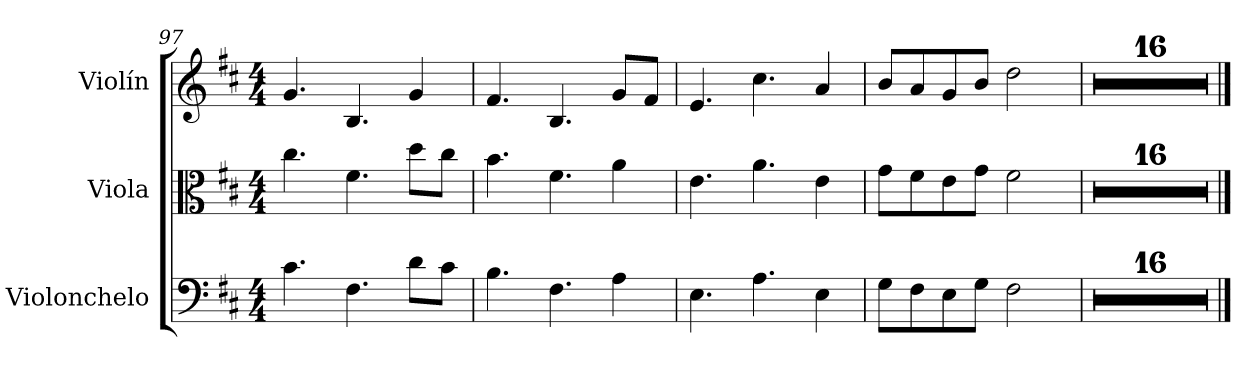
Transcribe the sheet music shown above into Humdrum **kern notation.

**kern	**kern	**kern
*part3	*part2	*part1
*staff3	*staff2	*staff1
*I"Violonchelo	*I"Viola	*I"Violín
*I'Vc.	*I'Vla.	*I'Vln.
!!LO:LB:g=z
*clefF4	*clefC3	*clefG2
*k[f#c#]	*k[f#c#]	*k[f#c#]
*M4/4	*M4/4	*M4/4
=97	=97	=97
4.c#\	4.cc#\	4.g/
4.F#\	4.f#\	4.B/
8d\L	8dd\L	4g/
8c#\J	8cc#\J	.
=98	=98	=98
4.B\	4.b\	4.f#/
4.F#\	4.f#\	4.B/
4A\	4a\	8g/L
.	.	8f#/J
=99	=99	=99
4.E\	4.e\	4.e/
4.A\	4.a\	4.cc#\
4E\	4e\	4a/
=100	=100	=100
8G\L	8g\L	8b/L
8F#\	8f#\	8a/
8E\	8e\	8g/
8G\J	8g\J	8b/J
2F#\	2f#\	2dd\
!!LO:LB:g=z
=101	=101	=101
1r	1r	1r
=102	=102	=102
1r	1r	1r
=103	=103	=103
1r	1r	1r
=104	=104	=104
1r	1r	1r
!!LO:LB:g=z
=105	=105	=105
1r	1r	1r
=106	=106	=106
1r	1r	1r
=107	=107	=107
1r	1r	1r
=108	=108	=108
1r	1r	1r
=109	=109	=109
1r	1r	1r
=110	=110	=110
1r	1r	1r
=111	=111	=111
1r	1r	1r
=112	=112	=112
1r	1r	1r
=113	=113	=113
1r	1r	1r
=114	=114	=114
1r	1r	1r
=115	=115	=115
1r	1r	1r
=116	=116	=116
1r	1r	1r
==	==	==
*-	*-	*-
